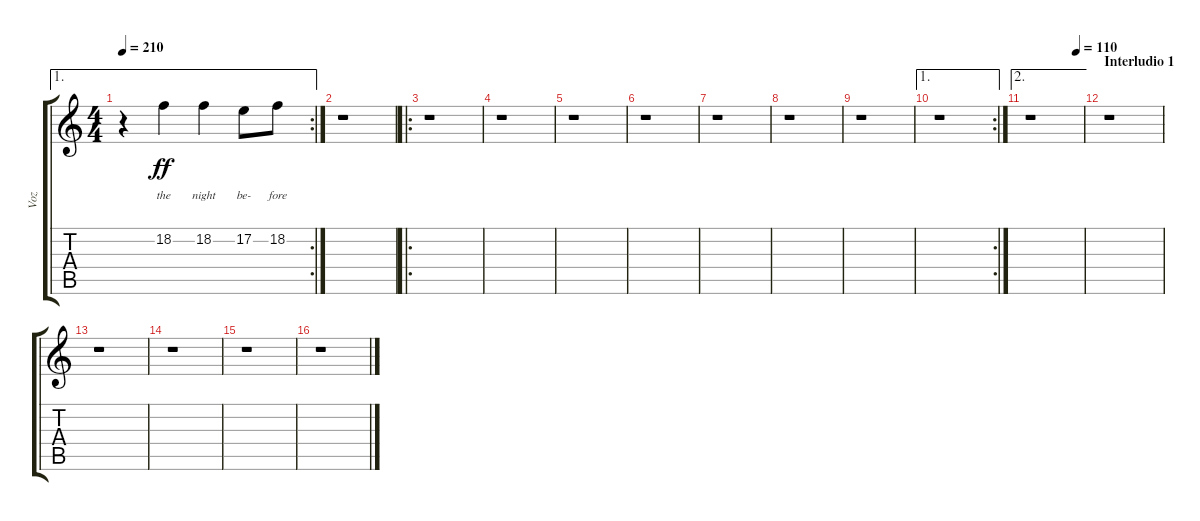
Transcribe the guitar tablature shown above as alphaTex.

\track ("Voz" "Voz") {instrument lead2sawtooth}
\staff {score tabs}
\tuning (E4 B3 G3 D3 A2 E2) {hide}
\ae 1
\rc 2
\ts (4 4)
\tempo 210
\clef g2
\ks c
r.4{dy ff} 18.2.4{lyrics (0 "") lyrics (1 "") lyrics (2 "the") lyrics (3 "") lyrics (4 "")} 18.2.4{lyrics (0 "") lyrics (1 "") lyrics (2 "night") lyrics (3 "") lyrics (4 "")} 17.2.8{lyrics (0 "") lyrics (1 "") lyrics (2 "be-") lyrics (3 "") lyrics (4 "")} 18.2.8{lyrics (0 "") lyrics (1 "") lyrics (2 "fore") lyrics (3 "") lyrics (4 "")} |
r.1 |
\ro
r.1 |
r.1 |
r.1 |
r.1 |
r.1 |
r.1 |
r.1 |
\ae 1
\rc 2
r.1 |
\ae 2
\tempo (110 0.875)
r.1 |
\section ("" "Interludio 1")
r.1 |
r.1 |
r.1 |
r.1 |
r.1
